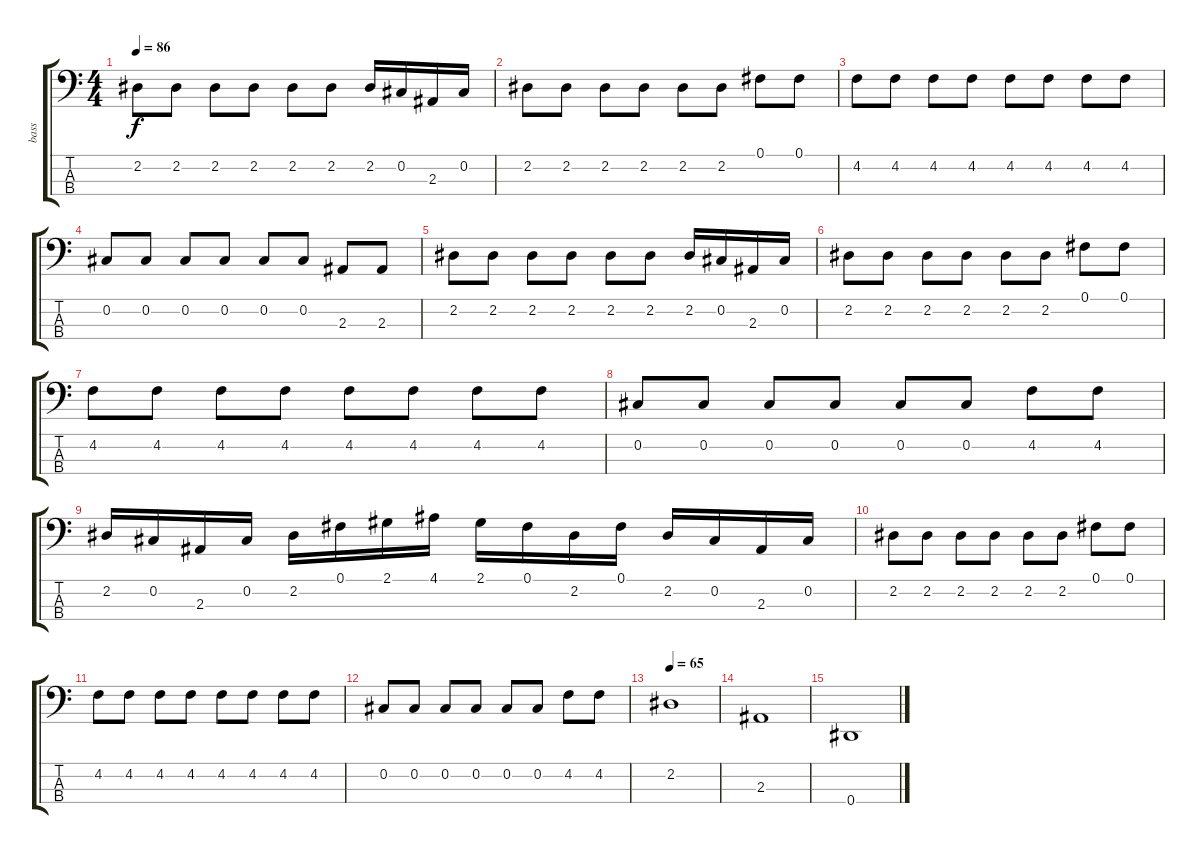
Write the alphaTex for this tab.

\track ("bass" "bass") {instrument electricbasspick}
\staff {score tabs}
\tuning (Gb2 Db2 Ab1 Eb1) {hide}
\ts (4 4)
\tempo 86
\clef f4
\ks c
2.2.8{dy f} 2.2.8 2.2.8 2.2.8 2.2.8 2.2.8 2.2.16 0.2.16 2.3.16 0.2.16 |
2.2.8 2.2.8 2.2.8 2.2.8 2.2.8 2.2.8 0.1.8 0.1.8 |
4.2.8 4.2.8 4.2.8 4.2.8 4.2.8 4.2.8 4.2.8 4.2.8 |
0.2.8 0.2.8 0.2.8 0.2.8 0.2.8 0.2.8 2.3.8 2.3.8 |
2.2.8 2.2.8 2.2.8 2.2.8 2.2.8 2.2.8 2.2.16 0.2.16 2.3.16 0.2.16 |
2.2.8 2.2.8 2.2.8 2.2.8 2.2.8 2.2.8 0.1.8 0.1.8 |
4.2.8 4.2.8 4.2.8 4.2.8 4.2.8 4.2.8 4.2.8 4.2.8 |
0.2.8 0.2.8 0.2.8 0.2.8 0.2.8 0.2.8 4.2.8 4.2.8 |
2.2.16 0.2.16 2.3.16 0.2.16 2.2.16 0.1.16 2.1.16 4.1.16 2.1.16 0.1.16 2.2.16 0.1.16 2.2.16 0.2.16 2.3.16 0.2.16 |
2.2.8 2.2.8 2.2.8 2.2.8 2.2.8 2.2.8 0.1.8 0.1.8 |
4.2.8 4.2.8 4.2.8 4.2.8 4.2.8 4.2.8 4.2.8 4.2.8 |
0.2.8 0.2.8 0.2.8 0.2.8 0.2.8 0.2.8 4.2.8 4.2.8 |
\tempo 42
\tempo 65
2.2.1 |
2.3.1 |
0.4.1
